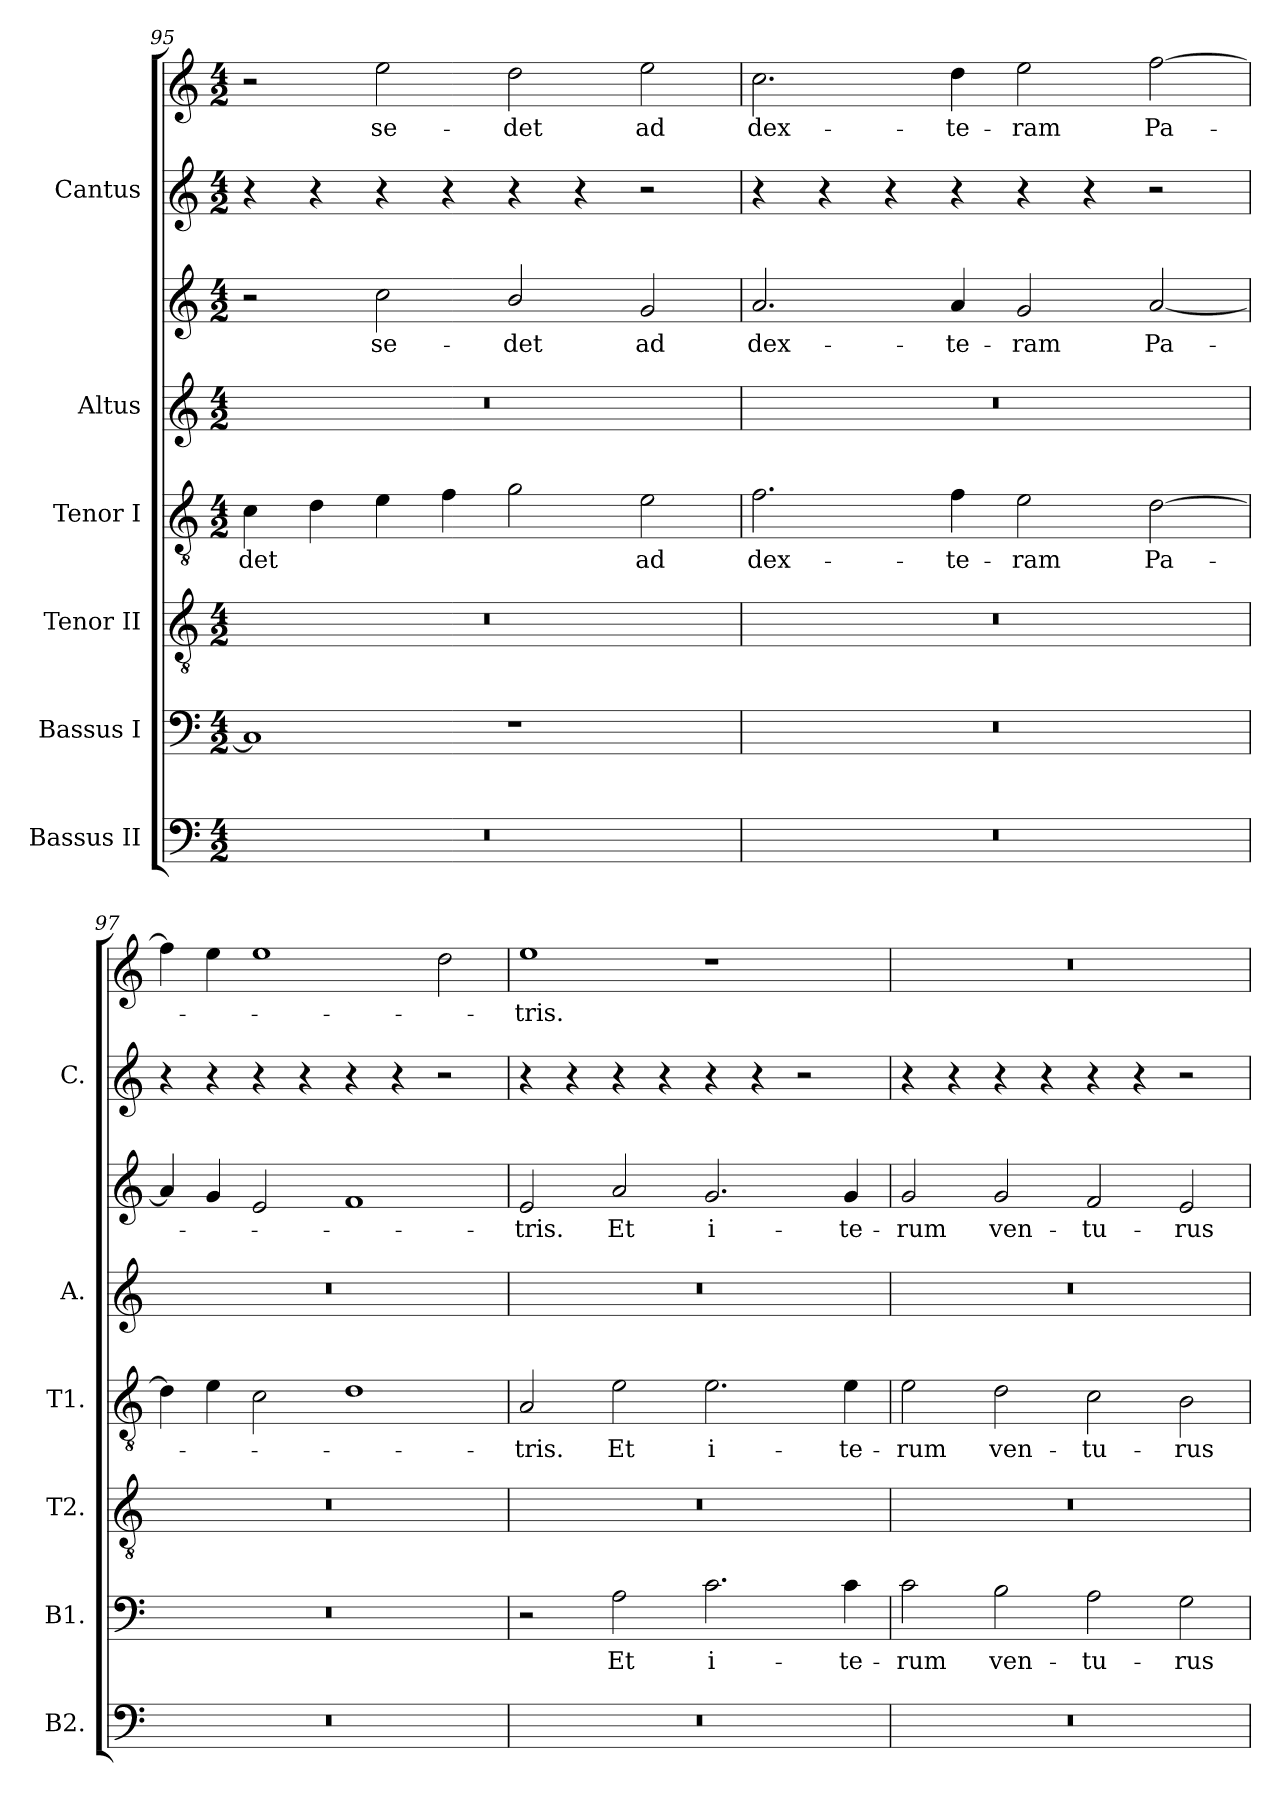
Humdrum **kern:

**kern	**kern	**text	**kern	**kern	**text	**kern	**kern	**text	**kern	**kern	**text
*part6	*part5	*part5	*part4	*part3	*part3	*part2	*part2	*part2	*part1	*part1	*part1
*staff8	*staff7	*staff7	*staff6	*staff5	*staff5	*staff4	*staff3	*staff3	*staff2	*staff1	*staff1
*I"Bassus II	*I"Bassus I	*	*I"Tenor II	*I"Tenor I	*	*I"Altus	*	*	*I"Cantus	*	*
*I'B2.	*I'B1.	*	*I'T2.	*I'T1.	*	*I'A.	*	*	*I'C.	*	*
*clefF4	*clefF4	*	*clefGv2	*clefGv2	*	*clefG2	*clefG2	*	*clefG2	*clefG2	*
*	*	*	*ITrd7c12	*ITrd7c12	*	*	*	*	*	*	*
*k[]	*k[]	*	*k[]	*k[]	*	*k[]	*k[]	*	*k[]	*k[]	*
*C:	*C:	*	*C:	*C:	*	*C:	*C:	*	*C:	*C:	*
*M4/2	*M4/2	*	*M4/2	*M4/2	*	*M4/2	*M4/2	*	*M4/2	*M4/2	*
=95	=95	=95	=95	=95	=95	=95	=95	=95	=95	=95	=95
!LO:N:vis=1	!	!	!LO:N:vis=1	!	!	!	!	!	!	!	!
!	!	!	!	!	!LO:LY:b:color=#000000	!LO:N:vis=1	!	!	!	!	!
0r	1Ci]	.	0r	4Ci\	-det	0r	2r	.	4r	2r	.
.	.	.	.	4Di\	.	.	.	.	4r	.	.
!	!	!	!	!	!	!	!	!LO:LY:b:color=#000000	!	!	!
!	!	!	!	!	!	!	!	!	!	!	!LO:LY:b:color=#000000
.	.	.	.	4Ei\	.	.	2cci\	se-	4r	2eei\	se-
.	.	.	.	4Fi\	.	.	.	.	4r	.	.
!	!	!	!	!	!	!	!	!LO:LY:b:color=#000000	!	!	!
!	!	!	!	!	!	!	!	!	!	!	!LO:LY:b:color=#000000
.	1r	.	.	2Gi\	.	.	2bi/	-det	4r	2ddi\	-det
.	.	.	.	.	.	.	.	.	4r	.	.
!	!	!	!	!	!LO:LY:b:color=#000000	!	!	!	!	!	!
!	!	!	!	!	!	!	!	!LO:LY:b:color=#000000	!	!	!
!	!	!	!	!	!	!	!	!	!	!	!LO:LY:b:color=#000000
.	.	.	.	2Ei\	ad	.	2gi/	ad	2r	2eei\	ad
=96	=96	=96	=96	=96	=96	=96	=96	=96	=96	=96	=96
!LO:N:vis=1	!LO:N:vis=1	!	!LO:N:vis=1	!	!	!	!	!	!	!	!
!	!	!	!	!	!LO:LY:b:color=#000000	!LO:N:vis=1	!	!	!	!	!
!	!	!	!	!	!	!	!	!LO:LY:b:color=#000000	!	!	!
!	!	!	!	!	!	!	!	!	!	!	!LO:LY:b:color=#000000
0r	0r	.	0r	2.Fi\	dex-	0r	2.ai/	dex-	4r	2.cci\	dex-
.	.	.	.	.	.	.	.	.	4r	.	.
.	.	.	.	.	.	.	.	.	4r	.	.
!	!	!	!	!	!LO:LY:b:color=#000000	!	!	!	!	!	!
!	!	!	!	!	!	!	!	!LO:LY:b:color=#000000	!	!	!
!	!	!	!	!	!	!	!	!	!	!	!LO:LY:b:color=#000000
.	.	.	.	4Fi\	-te-	.	4ai/	-te-	4r	4ddi\	-te-
!	!	!	!	!	!LO:LY:b:color=#000000	!	!	!	!	!	!
!	!	!	!	!	!	!	!	!LO:LY:b:color=#000000	!	!	!
!	!	!	!	!	!	!	!	!	!	!	!LO:LY:b:color=#000000
.	.	.	.	2Ei\	-ram	.	2gi/	-ram	4r	2eei\	-ram
.	.	.	.	.	.	.	.	.	4r	.	.
!	!	!	!	!	!LO:LY:b:color=#000000	!	!	!	!	!	!
!	!	!	!	!	!	!	!	!LO:LY:b:color=#000000	!	!	!
!	!	!	!	!	!	!	!	!	!	!	!LO:LY:b:color=#000000
.	.	.	.	[2Di\	Pa-	.	[2ai/	Pa-	2r	[2ffi\	Pa-
=97	=97	=97	=97	=97	=97	=97	=97	=97	=97	=97	=97
!LO:N:vis=1	!LO:N:vis=1	!	!LO:N:vis=1	!	!	!LO:N:vis=1	!	!	!	!	!
0r	0r	.	0r	4Di\]	.	0r	4ai/]	.	4r	4ffi\]	.
.	.	.	.	4Ei\	.	.	4gi/	.	4r	4eei\	.
.	.	.	.	2Ci\	.	.	2ei/	.	4r	1eei	.
.	.	.	.	.	.	.	.	.	4r	.	.
.	.	.	.	1Di	.	.	1fi	.	4r	.	.
.	.	.	.	.	.	.	.	.	4r	.	.
.	.	.	.	.	.	.	.	.	2r	2ddi\	.
!!LO:LB:g=z
=98	=98	=98	=98	=98	=98	=98	=98	=98	=98	=98	=98
!LO:N:vis=1	!	!	!LO:N:vis=1	!	!	!	!	!	!	!	!
!	!	!	!	!	!LO:LY:b:color=#000000	!LO:N:vis=1	!	!	!	!	!
!	!	!	!	!	!	!	!	!LO:LY:b:color=#000000	!	!	!
!	!	!	!	!	!	!	!	!	!	!	!LO:LY:b:color=#000000
0r	2r	.	0r	2AAi/	-tris.	0r	2ei/	-tris.	4r	1eei	-tris.
.	.	.	.	.	.	.	.	.	4r	.	.
!	!	!LO:LY:b:color=#000000	!	!	!	!	!	!	!	!	!
!	!	!	!	!	!LO:LY:b:color=#000000	!	!	!	!	!	!
!	!	!	!	!	!	!	!	!LO:LY:b:color=#000000	!	!	!
.	2Ai\	Et	.	2Ei\	Et	.	2ai/	Et	4r	.	.
.	.	.	.	.	.	.	.	.	4r	.	.
!	!	!LO:LY:b:color=#000000	!	!	!	!	!	!	!	!	!
!	!	!	!	!	!LO:LY:b:color=#000000	!	!	!	!	!	!
!	!	!	!	!	!	!	!	!LO:LY:b:color=#000000	!	!	!
.	2.ci\	i-	.	2.Ei\	i-	.	2.gi/	i-	4r	1r	.
.	.	.	.	.	.	.	.	.	4r	.	.
.	.	.	.	.	.	.	.	.	2r	.	.
!	!	!LO:LY:b:color=#000000	!	!	!	!	!	!	!	!	!
!	!	!	!	!	!LO:LY:b:color=#000000	!	!	!	!	!	!
!	!	!	!	!	!	!	!	!LO:LY:b:color=#000000	!	!	!
.	4ci\	-te-	.	4Ei\	-te-	.	4gi/	-te-	.	.	.
=99	=99	=99	=99	=99	=99	=99	=99	=99	=99	=99	=99
!LO:N:vis=1	!	!	!	!	!	!	!	!	!	!	!
!	!	!LO:LY:b:color=#000000	!LO:N:vis=1	!	!	!	!	!	!	!	!
!	!	!	!	!	!LO:LY:b:color=#000000	!LO:N:vis=1	!	!	!	!	!
!	!	!	!	!	!	!	!	!LO:LY:b:color=#000000	!	!LO:N:vis=1	!
0r	2ci\	-rum	0r	2Ei\	-rum	0r	2gi/	-rum	4r	0r	.
.	.	.	.	.	.	.	.	.	4r	.	.
!	!	!LO:LY:b:color=#000000	!	!	!	!	!	!	!	!	!
!	!	!	!	!	!LO:LY:b:color=#000000	!	!	!	!	!	!
!	!	!	!	!	!	!	!	!LO:LY:b:color=#000000	!	!	!
.	2Bi\	ven-	.	2Di\	ven-	.	2gi/	ven-	4r	.	.
.	.	.	.	.	.	.	.	.	4r	.	.
!	!	!LO:LY:b:color=#000000	!	!	!	!	!	!	!	!	!
!	!	!	!	!	!LO:LY:b:color=#000000	!	!	!	!	!	!
!	!	!	!	!	!	!	!	!LO:LY:b:color=#000000	!	!	!
.	2Ai\	-tu-	.	2Ci\	-tu-	.	2fi/	-tu-	4r	.	.
.	.	.	.	.	.	.	.	.	4r	.	.
!	!	!LO:LY:b:color=#000000	!	!	!	!	!	!	!	!	!
!	!	!	!	!	!LO:LY:b:color=#000000	!	!	!	!	!	!
!	!	!	!	!	!	!	!	!LO:LY:b:color=#000000	!	!	!
.	2Gi\	-rus	.	2BBi\	-rus	.	2ei/	-rus	2r	.	.
=	=	=	=	=	=	=	=	=	=	=	=
*-	*-	*-	*-	*-	*-	*-	*-	*-	*-	*-	*-
